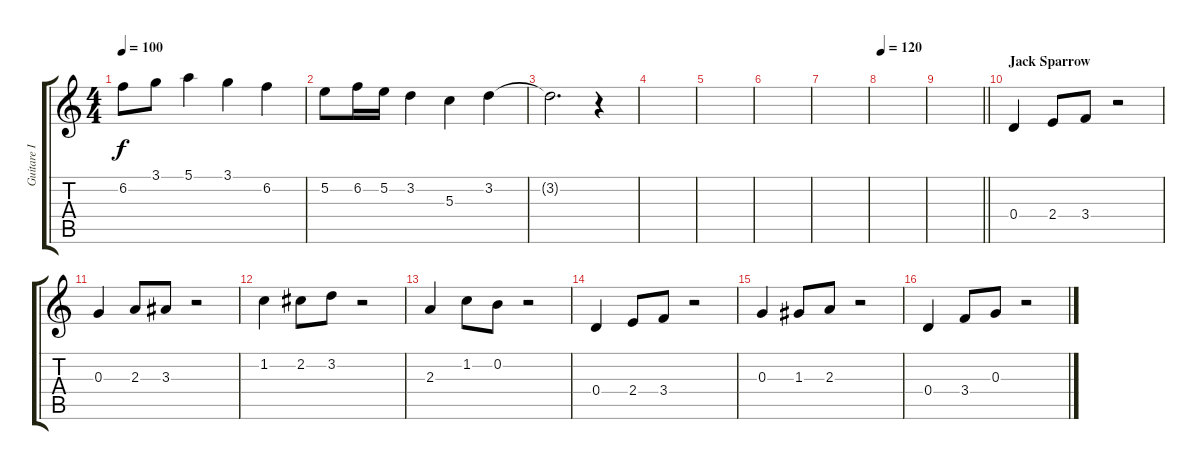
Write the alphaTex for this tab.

\track ("Guitare I" "Guitare I") {instrument distortionguitar}
\staff {score tabs}
\tuning (E4 B3 G3 D3 A2 E2) {hide}
\ts (4 4)
\tempo 100
\clef g2
\ks c
6.2.8{dy f} 3.1.8 5.1.4 3.1.4 6.2.4 |
5.2.8 6.2.16 5.2.16 3.2.4 5.3.4 3.2.4 |
3.2{t}.2{d} r.4 |
|
|
|
|
\tempo 120
|
\barLineRight lightlight
|
\section ("" "Jack Sparrow")
0.4.4 2.4.8 3.4.8 r.2 |
0.3.4 2.3.8 3.3.8 r.2 |
1.2.4 2.2.8 3.2.8 r.2 |
2.3.4 1.2.8 0.2.8 r.2 |
0.4.4 2.4.8 3.4.8 r.2 |
0.3.4 1.3.8 2.3.8 r.2 |
0.4.4 3.4.8 0.3.8 r.2
